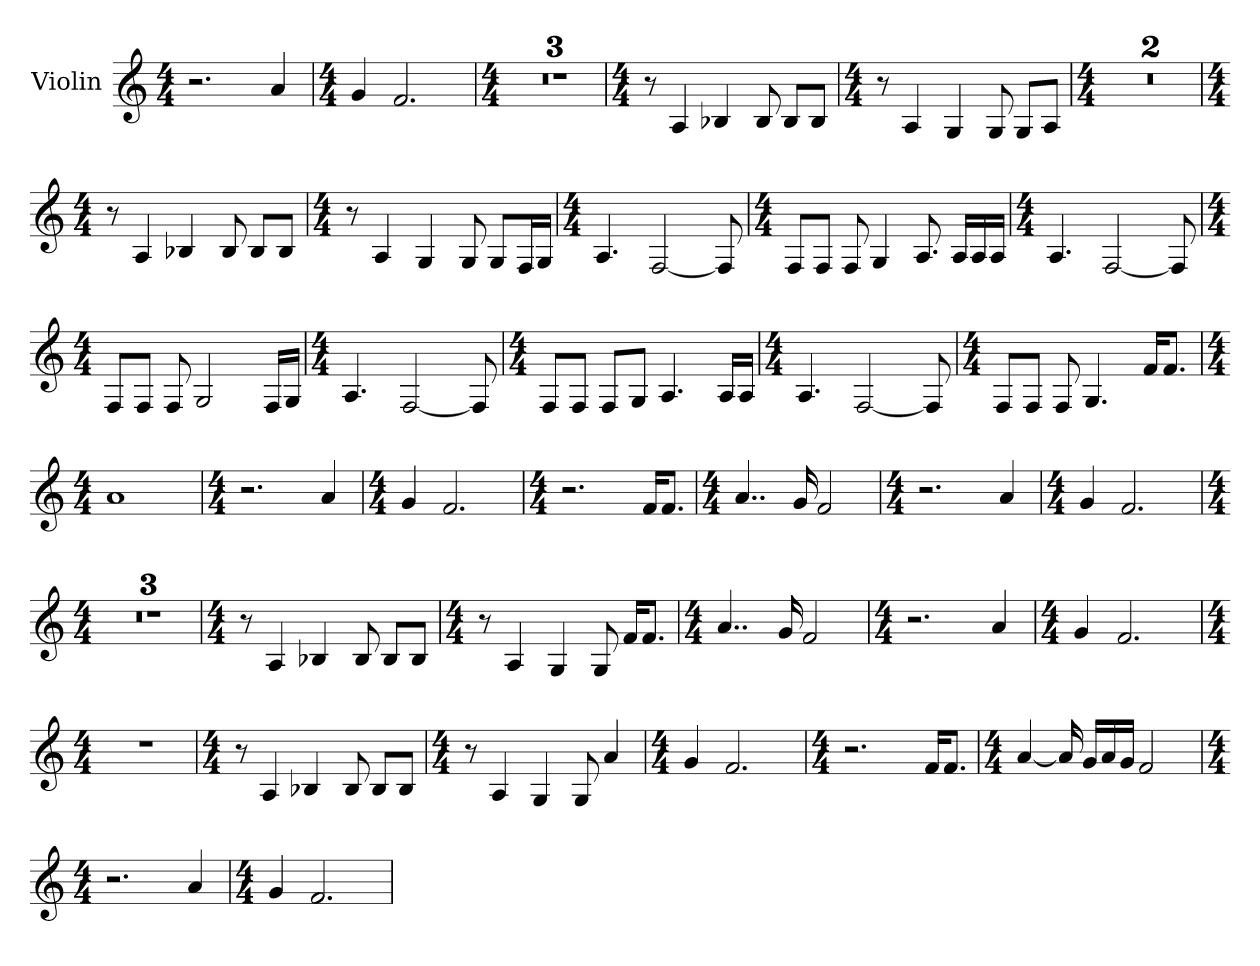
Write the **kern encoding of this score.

**kern
*part1
*staff1
*I"Violin
*I'Vln
*M4/4
=
2.r
4a
=
*M4/4
4g
2.f
=
*M4/4
1r
=
*M4/4
1r
=
*M4/4
1r
=
*M4/4
8r
4A
4B-X
8B-
8B-L
8B-J
=
*M4/4
8r
4A
4G
8G
8GL
8AJ
=
*M4/4
1r
=
*M4/4
1r
=
*M4/4
8r
4A
4B-X
8B-
8B-L
8B-J
=
*M4/4
8r
4A
4G
8G
8GL
16FL
16GJJ
=
*M4/4
4.A
[2F
8F]
=
*M4/4
8FL
8FJ
8F
4G
8.A
16ALL
16A
16AJJ
=
*M4/4
4.A
[2F
8F]
=
*M4/4
8FL
8FJ
8F
2G
16FLL
16GJJ
=
*M4/4
4.A
[2F
8F]
=
*M4/4
8FL
8FJ
8FL
8GJ
4.A
16ALL
16AJJ
=
*M4/4
4.A
[2F
8F]
=
*M4/4
8FL
8FJ
8F
4.G
16fKL
8.fJ
=
*M4/4
1a
=
*M4/4
2.r
4a
=
*M4/4
4g
2.f
=
*M4/4
2.r
16fKL
8.fJ
=
*M4/4
4..a
16g
2f
=
*M4/4
2.r
4a
=
*M4/4
4g
2.f
=
*M4/4
1r
=
*M4/4
1r
=
*M4/4
1r
=
*M4/4
8r
4A
4B-X
8B-
8B-L
8B-J
=
*M4/4
8r
4A
4G
8G
16fKL
8.fJ
=
*M4/4
4..a
16g
2f
=
*M4/4
2.r
4a
=
*M4/4
4g
2.f
=
*M4/4
1r
=
*M4/4
8r
4A
4B-X
8B-
8B-L
8B-J
=
*M4/4
8r
4A
4G
8G
4a
=
*M4/4
4g
2.f
=
*M4/4
2.r
16fKL
8.fJ
=
*M4/4
[4a
16a]
16gLL
16a
16gJJ
2f
=
*M4/4
2.r
4a
=
*M4/4
4g
2.f
=
*-
